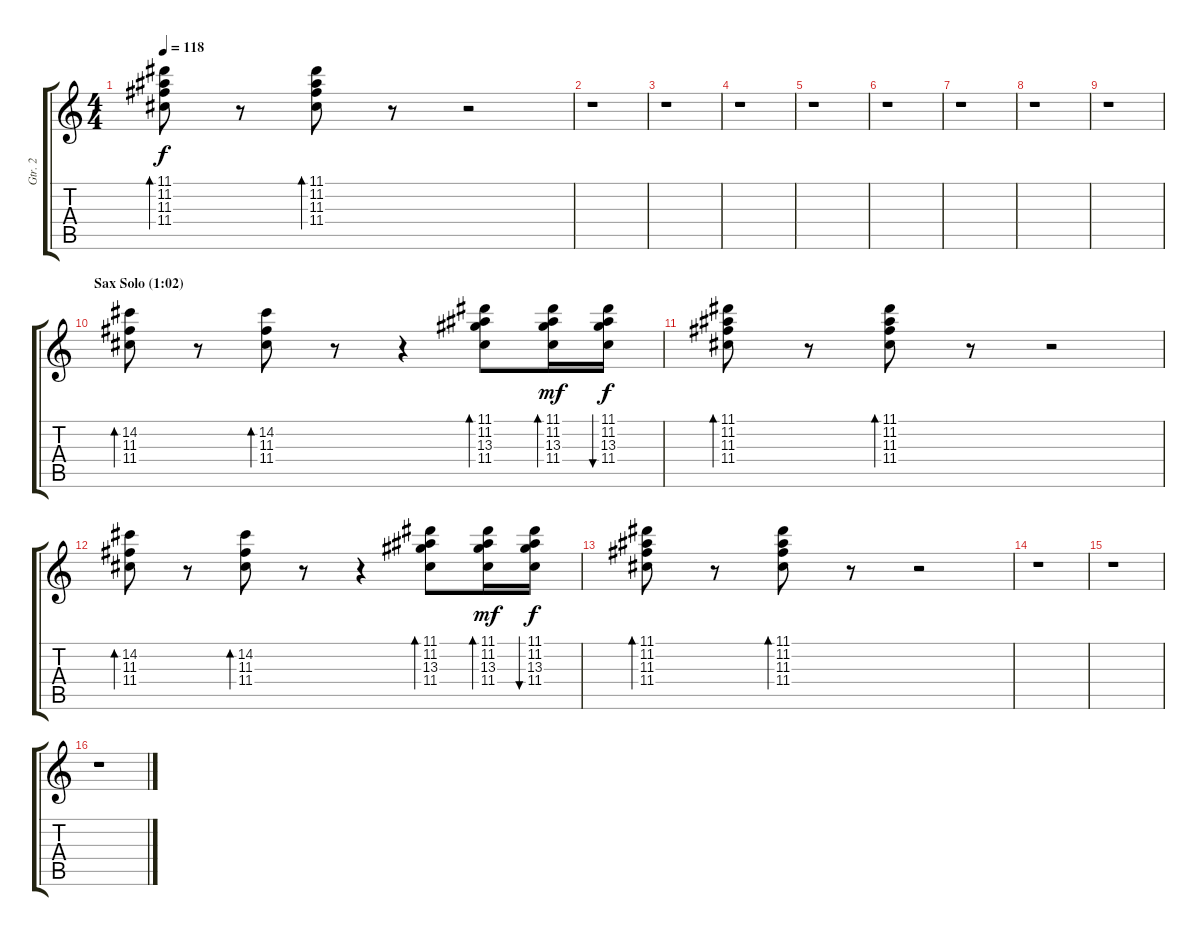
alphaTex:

\track ("Gtr. 2" "Gtr. 2") {instrument electricguitarclean}
\staff {score tabs}
\tuning (E4 B3 G3 D3 A2 E2) {hide}
\ts (4 4)
\tempo 118
\clef g2
\ks c
(11.1 11.2 11.3 11.4).8{bd 60 dy f} r.8 (11.1 11.2 11.3 11.4).8{bd 60} r.8 r.2 |
r.1 |
r.1 |
r.1 |
r.1 |
r.1 |
r.1 |
r.1 |
r.1 |
\section ("" "Sax Solo (1:02)")
(14.2 11.3 11.4).8{bd 60} r.8 (14.2 11.3 11.4).8{bd 60} r.8 r.4 (11.1 11.2 13.3 11.4).8{bd 60} (11.1 11.2 13.3 11.4).16{bd 60 dy mf} (11.1 11.2 13.3 11.4).16{bu 60 dy f} |
(11.1 11.2 11.3 11.4).8{bd 60} r.8 (11.1 11.2 11.3 11.4).8{bd 60} r.8 r.2 |
(14.2 11.3 11.4).8{bd 60} r.8 (14.2 11.3 11.4).8{bd 60} r.8 r.4 (11.1 11.2 13.3 11.4).8{bd 60} (11.1 11.2 13.3 11.4).16{bd 60 dy mf} (11.1 11.2 13.3 11.4).16{bu 60 dy f} |
(11.1 11.2 11.3 11.4).8{bd 60} r.8 (11.1 11.2 11.3 11.4).8{bd 60} r.8 r.2 |
r.1 |
r.1 |
r.1
